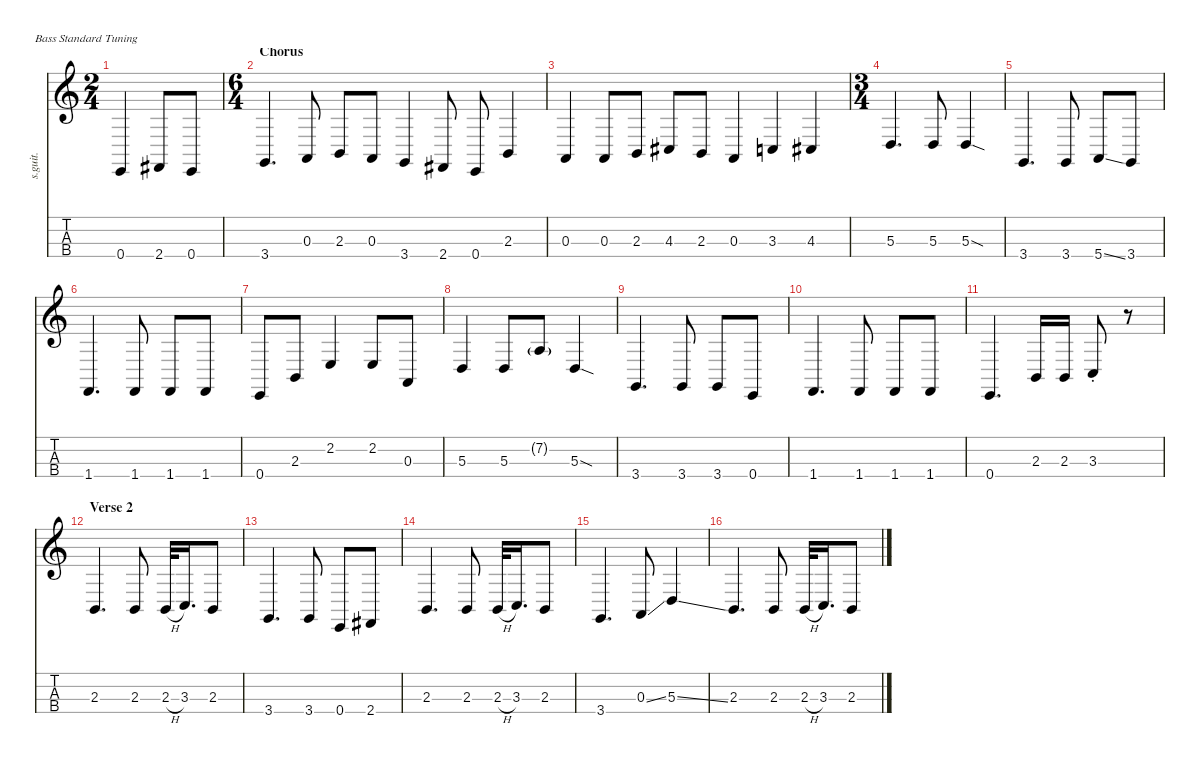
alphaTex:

\defaultSystemsLayout 4
\hideDynamics
\bracketExtendMode nobrackets
\track ("Jason Newsted - Bass" "s.guit.") {instrument electricbasspick}
\staff {score tabs}
\tuning (G2 D2 A1 E1)
\ts (2 4)
\beaming (8 2 2 2 2)
\tempo (103 hide)
\clef g2
\ks c
0.4.4{lyrics (0 "") lyrics (1 "") lyrics (2 "") lyrics (3 "") lyrics (4 "") dy f} 2.4{acc #}.8{lyrics (0 "") lyrics (1 "") lyrics (2 "") lyrics (3 "") lyrics (4 "")} 0.4.8{lyrics (0 "") lyrics (1 "") lyrics (2 "") lyrics (3 "") lyrics (4 "")} |
\ts (6 4)
\beaming (8 2 2 2 2)
\section ("" "Chorus")
3.4.4{d lyrics (0 "") lyrics (1 "") lyrics (2 "") lyrics (3 "") lyrics (4 "") dy ff} 0.3.8{lyrics (0 "") lyrics (1 "") lyrics (2 "") lyrics (3 "") lyrics (4 "")} 2.3.8{lyrics (0 "") lyrics (1 "") lyrics (2 "") lyrics (3 "") lyrics (4 "")} 0.3.8{lyrics (0 "") lyrics (1 "") lyrics (2 "") lyrics (3 "") lyrics (4 "")} 3.4.4{lyrics (0 "") lyrics (1 "") lyrics (2 "") lyrics (3 "") lyrics (4 "")} 2.4{acc #}.8{lyrics (0 "") lyrics (1 "") lyrics (2 "") lyrics (3 "") lyrics (4 "")} 0.4.8{lyrics (0 "") lyrics (1 "") lyrics (2 "") lyrics (3 "") lyrics (4 "")} 2.3.4{lyrics (0 "") lyrics (1 "") lyrics (2 "") lyrics (3 "") lyrics (4 "")} |
0.3.4{lyrics (0 "") lyrics (1 "") lyrics (2 "") lyrics (3 "") lyrics (4 "")} 0.3.8{lyrics (0 "") lyrics (1 "") lyrics (2 "") lyrics (3 "") lyrics (4 "")} 2.3.8{lyrics (0 "") lyrics (1 "") lyrics (2 "") lyrics (3 "") lyrics (4 "")} 4.3{acc #}.8{lyrics (0 "") lyrics (1 "") lyrics (2 "") lyrics (3 "") lyrics (4 "")} 2.3.8{lyrics (0 "") lyrics (1 "") lyrics (2 "") lyrics (3 "") lyrics (4 "")} 0.3.4{lyrics (0 "") lyrics (1 "") lyrics (2 "") lyrics (3 "") lyrics (4 "")} 3.3.4{lyrics (0 "") lyrics (1 "") lyrics (2 "") lyrics (3 "") lyrics (4 "")} 4.3{acc #}.4{lyrics (0 "") lyrics (1 "") lyrics (2 "") lyrics (3 "") lyrics (4 "")} |
\ts (3 4)
\beaming (8 2 2 2 2)
5.3.4{d lyrics (0 "") lyrics (1 "") lyrics (2 "") lyrics (3 "") lyrics (4 "")} 5.3.8{lyrics (0 "") lyrics (1 "") lyrics (2 "") lyrics (3 "") lyrics (4 "")} 5.3{sod}.4{lyrics (0 "") lyrics (1 "") lyrics (2 "") lyrics (3 "") lyrics (4 "")} |
3.4.4{d lyrics (0 "") lyrics (1 "") lyrics (2 "") lyrics (3 "") lyrics (4 "")} 3.4.8{lyrics (0 "") lyrics (1 "") lyrics (2 "") lyrics (3 "") lyrics (4 "")} 5.4{ss}.8{lyrics (0 "") lyrics (1 "") lyrics (2 "") lyrics (3 "") lyrics (4 "")} 3.4.8{lyrics (0 "") lyrics (1 "") lyrics (2 "") lyrics (3 "") lyrics (4 "")} |
1.4.4{d lyrics (0 "") lyrics (1 "") lyrics (2 "") lyrics (3 "") lyrics (4 "")} 1.4.8{lyrics (0 "") lyrics (1 "") lyrics (2 "") lyrics (3 "") lyrics (4 "")} 1.4.8{lyrics (0 "") lyrics (1 "") lyrics (2 "") lyrics (3 "") lyrics (4 "")} 1.4.8{lyrics (0 "") lyrics (1 "") lyrics (2 "") lyrics (3 "") lyrics (4 "")} |
0.4.8{lyrics (0 "") lyrics (1 "") lyrics (2 "") lyrics (3 "") lyrics (4 "")} 2.3.8{lyrics (0 "") lyrics (1 "") lyrics (2 "") lyrics (3 "") lyrics (4 "")} 2.2.4{lyrics (0 "") lyrics (1 "") lyrics (2 "") lyrics (3 "") lyrics (4 "")} 2.2.8{lyrics (0 "") lyrics (1 "") lyrics (2 "") lyrics (3 "") lyrics (4 "")} 0.3.8{lyrics (0 "") lyrics (1 "") lyrics (2 "") lyrics (3 "") lyrics (4 "")} |
5.3.4{lyrics (0 "") lyrics (1 "") lyrics (2 "") lyrics (3 "") lyrics (4 "")} 5.3.8{lyrics (0 "") lyrics (1 "") lyrics (2 "") lyrics (3 "") lyrics (4 "")} 7.2{g}.8{lyrics (0 "") lyrics (1 "") lyrics (2 "") lyrics (3 "") lyrics (4 "") dy fff} 5.3{sod}.4{lyrics (0 "") lyrics (1 "") lyrics (2 "") lyrics (3 "") lyrics (4 "") dy ff} |
3.4.4{d lyrics (0 "") lyrics (1 "") lyrics (2 "") lyrics (3 "") lyrics (4 "")} 3.4.8{lyrics (0 "") lyrics (1 "") lyrics (2 "") lyrics (3 "") lyrics (4 "")} 3.4.8{lyrics (0 "") lyrics (1 "") lyrics (2 "") lyrics (3 "") lyrics (4 "")} 0.4.8{lyrics (0 "") lyrics (1 "") lyrics (2 "") lyrics (3 "") lyrics (4 "")} |
1.4.4{d lyrics (0 "") lyrics (1 "") lyrics (2 "") lyrics (3 "") lyrics (4 "")} 1.4.8{lyrics (0 "") lyrics (1 "") lyrics (2 "") lyrics (3 "") lyrics (4 "")} 1.4.8{lyrics (0 "") lyrics (1 "") lyrics (2 "") lyrics (3 "") lyrics (4 "")} 1.4.8{lyrics (0 "") lyrics (1 "") lyrics (2 "") lyrics (3 "") lyrics (4 "")} |
0.4.4{d lyrics (0 "") lyrics (1 "") lyrics (2 "") lyrics (3 "") lyrics (4 "")} 2.3.16{lyrics (0 "") lyrics (1 "") lyrics (2 "") lyrics (3 "") lyrics (4 "")} 2.3.16{lyrics (0 "") lyrics (1 "") lyrics (2 "") lyrics (3 "") lyrics (4 "")} 3.3{st}.8{lyrics (0 "") lyrics (1 "") lyrics (2 "") lyrics (3 "") lyrics (4 "")} r.8 |
\section ("" "Verse 2")
2.3.4{d lyrics (0 "") lyrics (1 "") lyrics (2 "") lyrics (3 "") lyrics (4 "") dy f} 2.3.8{lyrics (0 "") lyrics (1 "") lyrics (2 "") lyrics (3 "") lyrics (4 "")} 2.3{h}.32{lyrics (0 "") lyrics (1 "") lyrics (2 "") lyrics (3 "") lyrics (4 "")} 3.3.16{d lyrics (0 "") lyrics (1 "") lyrics (2 "") lyrics (3 "") lyrics (4 "")} 2.3.8{lyrics (0 "") lyrics (1 "") lyrics (2 "") lyrics (3 "") lyrics (4 "")} |
3.4.4{d lyrics (0 "") lyrics (1 "") lyrics (2 "") lyrics (3 "") lyrics (4 "")} 3.4.8{lyrics (0 "") lyrics (1 "") lyrics (2 "") lyrics (3 "") lyrics (4 "")} 0.4.8{lyrics (0 "") lyrics (1 "") lyrics (2 "") lyrics (3 "") lyrics (4 "")} 2.4{acc #}.8{lyrics (0 "") lyrics (1 "") lyrics (2 "") lyrics (3 "") lyrics (4 "")} |
2.3.4{d lyrics (0 "") lyrics (1 "") lyrics (2 "") lyrics (3 "") lyrics (4 "")} 2.3.8{lyrics (0 "") lyrics (1 "") lyrics (2 "") lyrics (3 "") lyrics (4 "")} 2.3{h}.32{lyrics (0 "") lyrics (1 "") lyrics (2 "") lyrics (3 "") lyrics (4 "")} 3.3.16{d lyrics (0 "") lyrics (1 "") lyrics (2 "") lyrics (3 "") lyrics (4 "")} 2.3.8{lyrics (0 "") lyrics (1 "") lyrics (2 "") lyrics (3 "") lyrics (4 "")} |
3.4.4{d lyrics (0 "") lyrics (1 "") lyrics (2 "") lyrics (3 "") lyrics (4 "")} 0.3{ss}.8{lyrics (0 "") lyrics (1 "") lyrics (2 "") lyrics (3 "") lyrics (4 "")} 5.3{ss}.4{lyrics (0 "") lyrics (1 "") lyrics (2 "") lyrics (3 "") lyrics (4 "")} |
2.3.4{d lyrics (0 "") lyrics (1 "") lyrics (2 "") lyrics (3 "") lyrics (4 "")} 2.3.8{lyrics (0 "") lyrics (1 "") lyrics (2 "") lyrics (3 "") lyrics (4 "")} 2.3{h}.32{lyrics (0 "") lyrics (1 "") lyrics (2 "") lyrics (3 "") lyrics (4 "")} 3.3.16{d lyrics (0 "") lyrics (1 "") lyrics (2 "") lyrics (3 "") lyrics (4 "")} 2.3.8{lyrics (0 "") lyrics (1 "") lyrics (2 "") lyrics (3 "") lyrics (4 "")}
